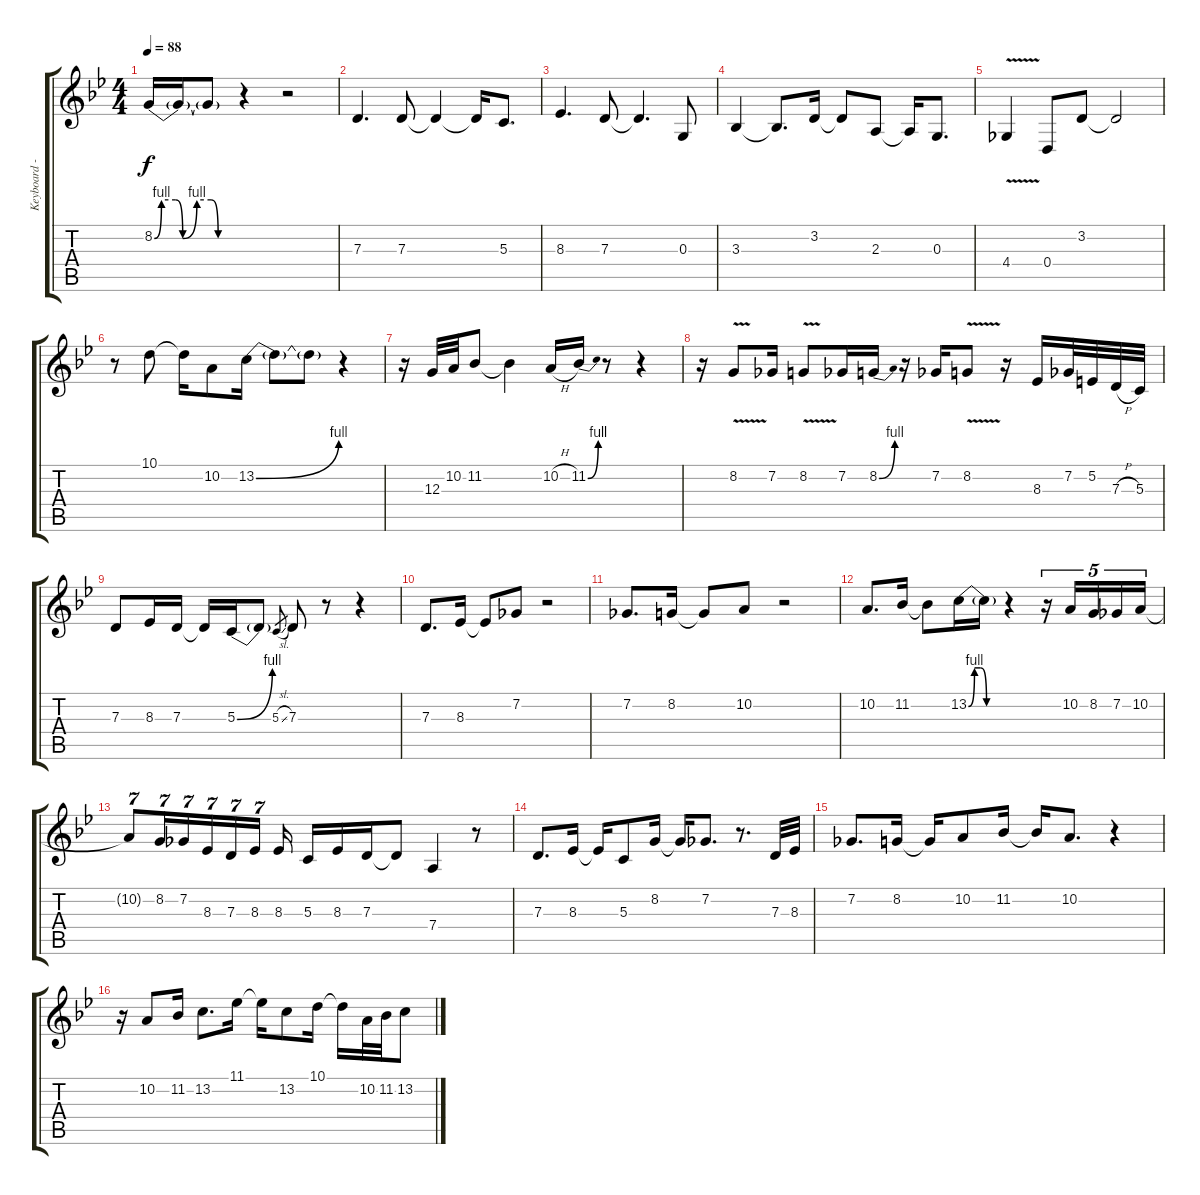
\track ("Keyboard - Jordan Rudess" "Keyboard -") {instrument acousticgrandpiano}
\staff {score tabs}
\tuning (E4 B3 G3 D3 A2 E2) {hide}
\ts (4 4)
\tempo 88
\clef g2
\ks bb
8.2{be (custom 0 0 5 4 15 4 20 0 30 4 40 4 45 0 60 0)}.16{dy f} 8.2{t}.16 8.2{t}.8 r.4 r.2 |
7.3.4{d} 7.3.8 7.3{t}.4 7.3{t}.16 5.3.8{d} |
8.3.4{d} 7.3.8 7.3{t}.4{d} 0.3.8 |
3.3.4 3.3{t}.8{d} 3.2.16 3.2{t}.8 2.3.8 2.3{t}.16 0.3.8{d} |
4.4{v}.4 0.4.8 3.2.8 3.2{t}.2 |
r.8 10.1.8 10.1{t}.16 10.2.8 13.2{be (bend 0 0 60 4)}.16 13.2{t}.8 13.2{t}.8 r.4 |
r.16 12.3.32 10.2.32 11.2.8 11.2{t}.4 10.2{h}.16 11.2{be (bend 0 0 60 4)}.16 r.8 r.4 |
r.16 8.2{v}.8 7.2.16 8.2{v}.8 7.2.16 8.2{be (bend 0 0 60 4)}.16 r.16 7.2.16 8.2{v}.8 r.16 8.3.16 7.2.32 5.2.32 7.3{h}.32 5.3.32 |
7.3.8 8.3.16 7.3.16 7.3{t}.16 5.3{be (bend 0 0 60 4)}.16 5.3{t}.8 5.3{sl}.8{gr} 7.3.8 r.8 r.4 |
7.3.8{d} 8.3.16 8.3{t}.8 7.2.8 r.2 |
7.2.8{d} 8.2.16 8.2{t}.8 10.2.8 r.2 |
10.2.8{d} 11.2.16 11.2{t}.8 13.2{be (custom 0 0 10 4 20 4 30 0 60 0)}.16 13.2{t}.16 r.4 r.16{tu (5 4)} 10.2.16{tu (5 4)} 8.2.16{tu (5 4)} 7.2.16{tu (5 4)} 10.2.16{tu (5 4)} |
10.2{t}.8{tu (7 4)} 8.2.16{tu (7 4)} 7.2.16{tu (7 4)} 8.3.16{tu (7 4)} 7.3.16{tu (7 4)} 8.3.16{tu (7 4)} 8.3.16 5.3.16 8.3.16 7.3.16 7.3{t}.8 7.4.4 r.8 |
7.3.8{d} 8.3.16 8.3{t}.16 5.3.8 8.2.16 8.2{t}.16 7.2.8{d} r.8{d} 7.3.32 8.3.32 |
7.2.8{d} 8.2.16 8.2{t}.16 10.2.8 11.2.16 11.2{t}.16 10.2.8{d} r.4 |
r.16 10.2.8 11.2.16 13.2.8{d} 11.1.16 11.1{t}.16 13.2.8 10.1.16 10.1{t}.16 10.2.32 11.2.32 13.2.8
